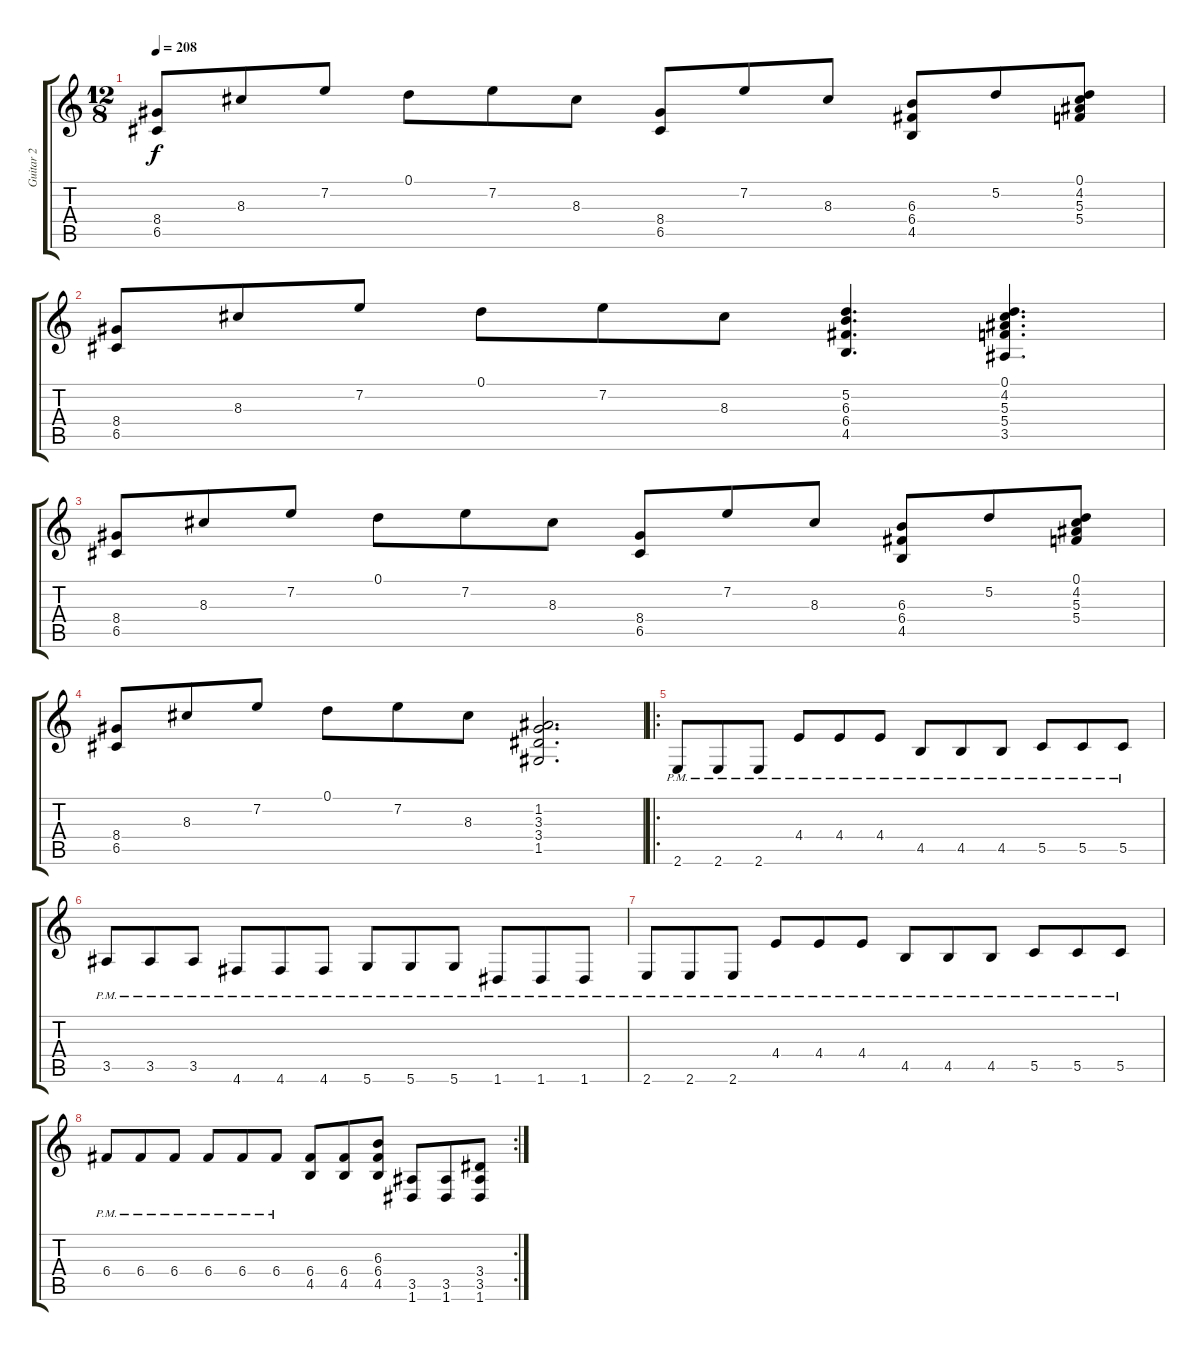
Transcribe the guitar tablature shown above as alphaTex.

\track ("Guitar 2" "Guitar 2") {instrument distortionguitar}
\staff {score tabs}
\tuning (D4 A3 F3 C3 G2 D2) {hide}
\ts (12 8)
\tempo 208
\clef g2
\ks c
(8.4 6.5).8{dy f} 8.3.8 7.2.8 0.1.8 7.2.8 8.3.8 (8.4 6.5).8 7.2.8 8.3.8 (6.3 6.4 4.5).8 5.2.8 (0.1 4.2 5.3 5.4).8 |
(8.4 6.5).8 8.3.8 7.2.8 0.1.8 7.2.8 8.3.8 (5.2 6.3 6.4 4.5).4{d} (0.1 4.2 5.3 5.4 3.5).4{d} |
(8.4 6.5).8 8.3.8 7.2.8 0.1.8 7.2.8 8.3.8 (8.4 6.5).8 7.2.8 8.3.8 (6.3 6.4 4.5).8 5.2.8 (0.1 4.2 5.3 5.4).8 |
(8.4 6.5).8 8.3.8 7.2.8 0.1.8 7.2.8 8.3.8 (1.2 3.3 3.4 1.5).2{d} |
\ro
2.6{pm}.8 2.6{pm}.8 2.6{pm}.8 4.4{pm}.8 4.4{pm}.8 4.4{pm}.8 4.5{pm}.8 4.5{pm}.8 4.5{pm}.8 5.5{pm}.8 5.5{pm}.8 5.5{pm}.8 |
3.5{pm}.8 3.5{pm}.8 3.5{pm}.8 4.6{pm}.8 4.6{pm}.8 4.6{pm}.8 5.6{pm}.8 5.6{pm}.8 5.6{pm}.8 1.6{pm}.8 1.6{pm}.8 1.6{pm}.8 |
2.6{pm}.8 2.6{pm}.8 2.6{pm}.8 4.4{pm}.8 4.4{pm}.8 4.4{pm}.8 4.5{pm}.8 4.5{pm}.8 4.5{pm}.8 5.5{pm}.8 5.5{pm}.8 5.5{pm}.8 |
\rc 2
6.4{pm}.8 6.4{pm}.8 6.4{pm}.8 6.4{pm}.8 6.4{pm}.8 6.4{pm}.8 (6.4 4.5).8 (6.4 4.5).8 (6.3 6.4 4.5).8 (3.5 1.6).8 (3.5 1.6).8 (3.4 3.5 1.6).8
